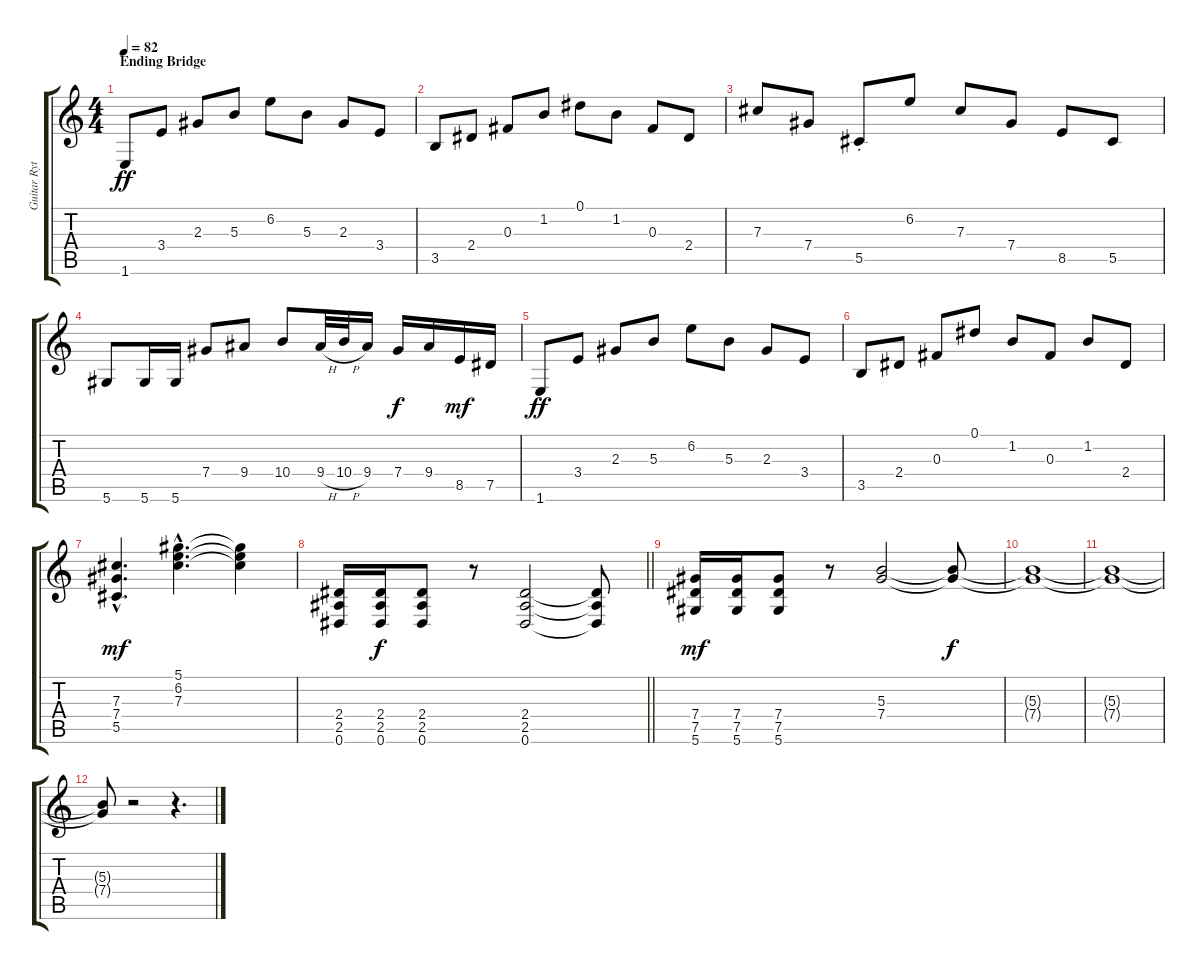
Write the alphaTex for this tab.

\track ("Guitar Rythm (Right)" "Guitar Ryt") {instrument distortionguitar}
\staff {score tabs}
\tuning (Eb4 Bb3 Gb3 Db3 Ab2 Eb2) {hide}
\ts (4 4)
\section ("" "Ending Bridge")
\tempo 82
\clef g2
\ks c
1.6.8{dy ff} 3.4.8 2.3.8 5.3.8 6.2.8 5.3.8 2.3.8 3.4.8 |
3.5.8 2.4.8 0.3.8 1.2.8 0.1.8 1.2.8 0.3.8 2.4.8 |
7.3.8 7.4.8 5.5{st}.8 6.2.8 7.3.8 7.4.8 8.5.8 5.5.8 |
5.6.8{volume 16} 5.6.16 5.6.16 7.4.8 9.4.8 10.4.8 9.4{h}.32 10.4{h}.32 9.4.16 7.4.16{dy f} 9.4.16 8.5.16{dy mf} 7.5.16 |
1.6.8{dy ff} 3.4.8 2.3.8 5.3.8 6.2.8 5.3.8 2.3.8 3.4.8 |
3.5.8 2.4.8 0.3.8 0.1.8 1.2.8 0.3.8 1.2.8 2.4.8 |
(7.3{hac} 7.4{hac} 5.5{hac}).4{d dy mf} (5.1{hac} 6.2{hac} 7.3{hac}).4{d} (5.1{t} 6.2{t} 7.3{t}).4 |
\barLineRight lightlight
(2.4 2.5 0.6).16 (2.4 2.5 0.6).16{dy f} (2.4 2.5 0.6).8 r.8 (2.4 2.5 0.6).2 (2.4{t} 2.5{t} 0.6{t}).8 |
(7.4 7.5 5.6).16{dy mf} (7.4 7.5 5.6).16 (7.4 7.5 5.6).8 r.8 (5.3 7.4).2 (5.3{t} 7.4{t}).8{dy f} |
(5.3{t} 7.4{t}).1 |
(5.3{t} 7.4{t}).1 |
(5.3{t} 7.4{t}).8 r.2 r.4{d}
